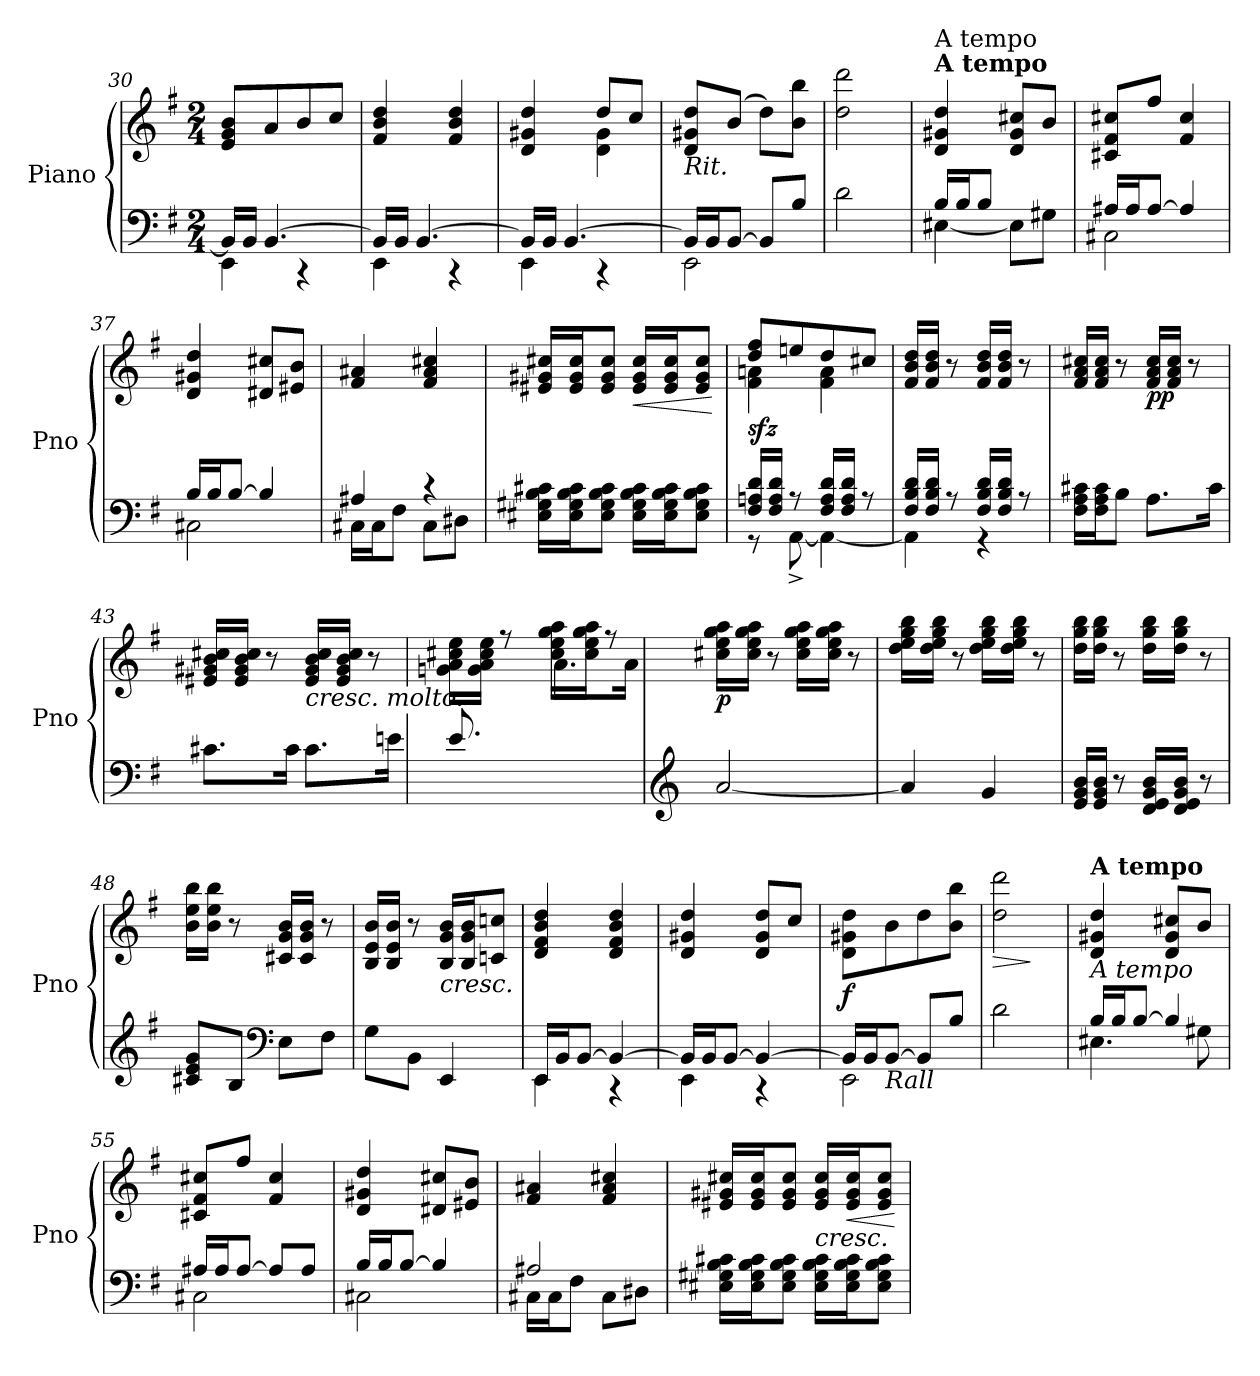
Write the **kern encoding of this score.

**kern	**kern	**dynam
*part1	*part1	*part1
*staff2	*staff1	*staff1/2
*I"Piano	*	*
*I'Pno	*	*
*clefF4	*clefG2	*
*k[f#]	*k[f#]	*
*M2/4	*M2/4	*
=30	=30	=30
*^	*	*
16BB/LL]	4EE\	8e/ 8g/ 8b/L	.
16BB/JJ	.	.	.
[4.BB/	.	8a/	.
.	4r	8b/	.
.	.	8cc/J	.
=31	=31	=31	=31
16BB/LL]	4EE\	4f#/ 4b/ 4dd/	.
16BB/JJ	.	.	.
[4.BB/	.	.	.
.	4r	4f#/ 4b/ 4dd/	.
=32	=32	=32	=32
*	*	*^	*
16BB/LL]	4EE\	4d/ 4g#X/ 4dd/	4ryy	.
16BB/JJ	.	.	.	.
[4.BB/	.	.	.	.
.	4r	8dd/L	4d\ 4g#\	.
.	.	8cc/J	.	.
*	*	*v	*v	*
!!LO:LB:g=z
=33	=33	=33	=33
!	!	!LO:TX:b:i:t=Rit.	!
16BB/LL]	2EE\	8d/ 8g#X/ 8dd/L	.
16BB/J	.	.	.
[8BB/J	.	(>8b/J	.
8BB/L]	.	8dd\L)	.
8B/J	.	8b\ 8bb\J	.
*v	*v	*	*
=34	=34	=34
2d\	2dd\ 2ddd\	.
=35	=35	=35
*^	*	*
!	!	!LO:TX:a:B:t=A tempo	!
!	!	!LO:TX:a:t=A tempo	!
16B/LL	[4E#X\	4d/ 4g#X/ 4dd/	.
16B/J	.	.	.
8B/J	.	.	.
8E#\L]	4ryy	8d/ 8g#/ 8cc#X/L	.
8G#X\J	.	8b/J	.
=36	=36	=36	=36
16A#X/LL	2C#X\	8c#X/ 8f#/ 8cc#X/L	.
16A#/J	.	.	.
[8A#/J	.	8ff#/J	.
4A#/]	.	4f#/ 4cc#/	.
=37	=37	=37	=37
16B/LL	2C#X\	4d/ 4g#X/ 4dd/	.
16B/J	.	.	.
[8B/J	.	.	.
4B/]	.	8d#X/ 8cc#X/L	.
.	.	8e#X/ 8b/J	.
=38	=38	=38	=38
4A#X/	16C#X\LL	4f#/ 4a#X/	.
.	16C#\J	.	.
.	8F#\J	.	.
4r	8C#\L	4f#/ 4a#/ 4cc#X/	.
.	8D#X\J	.	.
*v	*v	*	*
=39	=39	=39
16E#X\ 16G#X\ 16B\ 16c#X\LL	16e#X/ 16g#X/ 16cc#X/LL	.
16E#\ 16G#\ 16B\ 16c#\J	16e#/ 16g#/ 16cc#/J	.
8E#\ 8G#\ 8B\ 8c#\J	8e#/ 8g#/ 8cc#/J	.
!	!	!LO:HP:b
16E#\ 16G#\ 16B\ 16c#\LL	16e#/ 16g#/ 16cc#/LL	<
16E#\ 16G#\ 16B\ 16c#\J	16e#/ 16g#/ 16cc#/J	.
8E#\ 8G#\ 8B\ 8c#\J	8e#/ 8g#/ 8cc#/J	.
.	.	[
!!LO:LB:g=z
=40	=40	=40
*^	*^	*
!	!	!	!	!LO:DY:b
16F#/ 16An/ 16d/LL	8r	8dd/ 8ff#/L	4f#\ 4an\	sfz
16F#/ 16A/ 16d/JJ	.	.	.	.
8r	[8AA^\	8een/	.	.
16F#/ 16A/ 16d/LL	4AA\_	8dd/	4f#\ 4a\	.
16F#/ 16A/ 16d/JJ	.	.	.	.
8r	.	8cc#X/J	.	.
*	*	*v	*v	*
=41	=41	=41	=41
16F#/ 16B/ 16d/LL	4AA\]	16f#/ 16b/ 16dd/LL	.
16F#/ 16B/ 16d/JJ	.	16f#/ 16b/ 16dd/JJ	.
8r	.	8r	.
16F#/ 16B/ 16d/LL	4r	16f#/ 16b/ 16dd/LL	.
16F#/ 16B/ 16d/JJ	.	16f#/ 16b/ 16dd/JJ	.
8r	.	8r	.
*v	*v	*	*
=42	=42	=42
16F#\ 16A\ 16c#X\LL	16f#/ 16a/ 16cc#X/LL	.
16F#\ 16A\ 16c#\J	16f#/ 16a/ 16cc#/JJ	.
8B\J	8r	.
!	!	!LO:DY:b
8.A\L	16f#/ 16a/ 16cc#/LL	pp
.	16f#/ 16a/ 16cc#/JJ	.
.	8r	.
16c#\Jk	.	.
=43	=43	=43
8.c#X\L	16e#X/ 16g#X/ 16b/ 16cc#X/LL	.
.	16e#/ 16g#/ 16b/ 16cc#/JJ	.
.	8r	.
16c#\Jk	.	.
!	!LO:TX:b:i:t=cresc. molto.	!
8.c#\L	16e#/ 16g#/ 16b/ 16cc#/LL	.
.	16e#/ 16g#/ 16b/ 16cc#/JJ	.
.	8r	.
16en\Jk	.	.
=44	=44	=44
*	*^	*
8.e/L	16gn\ 16a\ 16cc#X\ 16ee\LL	8.ryy	.
.	16g\ 16a\ 16cc#\ 16ee\JJ	.	.
.	8r	.	.
4ryy	.	16a\Jk	.
.	16cc#\ 16ee\ 16gg\ 16aa\LL	8.a\L	.
.	16cc#\ 16ee\ 16gg\ 16aa\JJ	.	.
.	8r	.	.
16ryy	.	16a\Jk	.
*	*v	*v	*
!!LO:LB:g=z
=45	=45	=45
*clefG2	*	*
*	*^	*
!	!	!	!LO:DY:b
*	*v	*v	*
[2a/	16cc#X\ 16ee\ 16gg\ 16aa\LL	p
.	16cc#\ 16ee\ 16gg\ 16aa\JJ	.
.	8r	.
.	16cc#\ 16ee\ 16gg\ 16aa\LL	.
.	16cc#\ 16ee\ 16gg\ 16aa\JJ	.
.	8r	.
=46	=46	=46
4a/]	16dd\ 16ee\ 16gg\ 16bb\LL	.
.	16dd\ 16ee\ 16gg\ 16bb\JJ	.
.	8r	.
4g/	16dd\ 16ee\ 16gg\ 16bb\LL	.
.	16dd\ 16ee\ 16gg\ 16bb\JJ	.
.	8r	.
=47	=47	=47
16e/ 16g/ 16b/LL	16dd\ 16gg\ 16bb\LL	.
16e/ 16g/ 16b/JJ	16dd\ 16gg\ 16bb\JJ	.
8r	8r	.
16d/ 16e/ 16g/ 16b/LL	16dd\ 16gg\ 16bb\LL	.
16d/ 16e/ 16g/ 16b/JJ	16dd\ 16gg\ 16bb\JJ	.
8r	8r	.
=48	=48	=48
8c#X/ 8e/ 8g/L	16b\ 16ee\ 16bb\LL	.
.	16b\ 16ee\ 16bb\JJ	.
8B/J	8r	.
*clefF4	*	*
8E\L	16c#X/ 16g/ 16b/LL	.
.	16c#/ 16g/ 16b/JJ	.
8F#\J	8r	.
=49	=49	=49
8G\L	16B/ 16e/ 16b/LL	.
.	16B/ 16e/ 16b/JJ	.
8BB\J	8r	.
!	!LO:TX:b:i:t=cresc.	!
4EE/	16B/ 16g/ 16b/LL	.
.	16B/ 16g/ 16b/J	.
.	8cn/ 8ccn/J	.
=50	=50	=50
*^	*	*
16EE/LL	4EE\	4d/ 4f#/ 4b/ 4dd/	.
16BB/J	.	.	.
[8BB/J	.	.	.
4BB/_	4r	4d/ 4f#/ 4b/ 4dd/	.
!!LO:LB:g=z
=51	=51	=51	=51
16BB/LL]	4EE\	4d/ 4g#X/ 4dd/	.
16BB/J	.	.	.
[8BB/J	.	.	.
4BB/_	4r	8d/ 8g#/ 8dd/L	.
.	.	8cc/J	.
=52	=52	=52	=52
!	!	!	!LO:DY:b
16BB/LL]	2EE\	8d\ 8g#X\ 8dd\L	f
16BB/J	.	.	.
!LO:TX:b:i:t=Rall	!	!	!
[8BB/J	.	8b\	.
8BB/L]	.	8dd\	.
8B/J	.	8b\ 8bb\J	.
*v	*v	*	*
=53	=53	=53
!	!	!LO:HP:b
2d\	2dd\ 2ddd\	>
.	.	]
=54	=54	=54
*^	*	*
!	!	!LO:TX:a:B:t=A tempo	!
!	!	!LO:TX:b:i:t=A tempo	!
16B/LL	4.E#X\	4d/ 4g#X/ 4dd/	.
16B/J	.	.	.
[8B/J	.	.	.
4B/]	.	8d/ 8g#/ 8cc#X/L	.
.	8G#X\	8b/J	.
=55	=55	=55	=55
16A#X/LL	2C#X\	8c#X/ 8f#/ 8cc#X/L	.
16A#/J	.	.	.
[8A#/J	.	8ff#/J	.
8A#/L]	.	4f#/ 4cc#/	.
8A#/J	.	.	.
=56	=56	=56	=56
16B/LL	2C#X\	4d/ 4g#X/ 4dd/	.
16B/J	.	.	.
[8B/J	.	.	.
4B/]	.	8d#X/ 8cc#X/L	.
.	.	8e#X/ 8b/J	.
=57	=57	=57	=57
2A#X/	16C#X\LL	4f#/ 4a#X/	.
.	16C#\J	.	.
.	8F#\J	.	.
.	8C#\L	4f#/ 4a#/ 4cc#X/	.
.	8D#X\J	.	.
*v	*v	*	*
!!LO:PB:g=z
=58	=58	=58
16E#X\ 16G#X\ 16B\ 16c#X\LL	16e#X/ 16g#X/ 16cc#X/LL	.
16E#\ 16G#\ 16B\ 16c#\J	16e#/ 16g#/ 16cc#/J	.
8E#\ 8G#\ 8B\ 8c#\J	8e#/ 8g#/ 8cc#/J	.
!	!	!LO:HP:b
16E#\ 16G#\ 16B\ 16c#\LL	16e#/ 16g#/ 16cc#/LL	<
!	!	!LO:HP:b
16E#\ 16G#\ 16B\ 16c#\J	16e#/ 16g#/ 16cc#/J	<
8E#\ 8G#\ 8B\ 8c#\J	8e#/ 8g#/ 8cc#/J	.
.	.	[ [
=	=	=
*-	*-	*-
